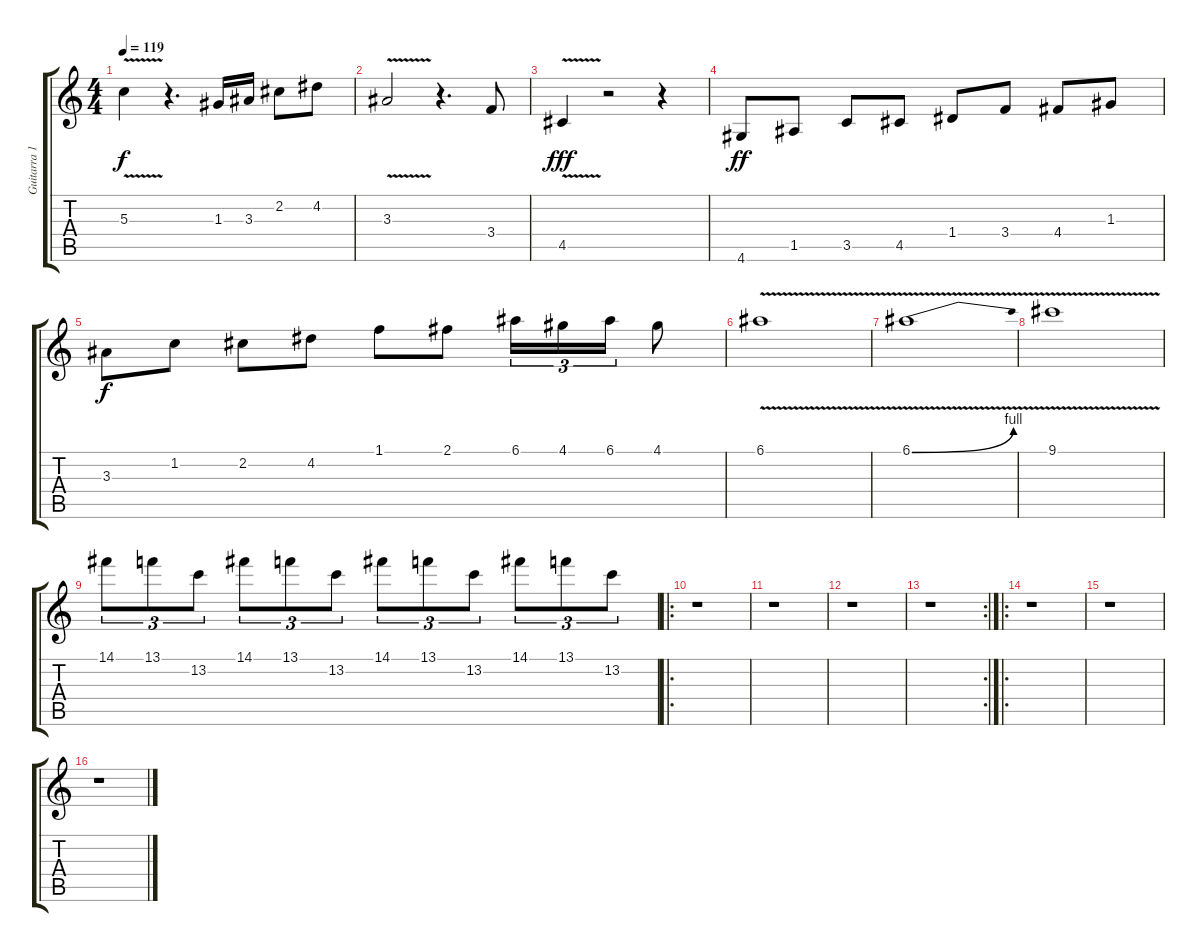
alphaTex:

\track ("Guitarra 1" "Guitarra 1") {instrument distortionguitar}
\staff {score tabs}
\tuning (E4 B3 G3 D3 A2 E2) {hide}
\ts (4 4)
\tempo 119
\clef g2
\ks c
5.3{v}.4{dy f} r.4{d} 1.3.16 3.3.16 2.2.8 4.2.8 |
3.3{v}.2 r.4{d} 3.4.8 |
4.5{v}.4{dy fff} r.2 r.4 |
4.6.8{dy ff} 1.5.8 3.5.8 4.5.8 1.4.8 3.4.8 4.4.8 1.3.8 |
3.3.8{dy f} 1.2.8 2.2.8 4.2.8 1.1.8 2.1.8 6.1.16{tu (3 2)} 4.1.16{tu (3 2)} 6.1.16{tu (3 2)} 4.1.8 |
6.1{v}.1 |
6.1{be (bend 0 0 60 4) v}.1 |
9.1{v}.1 |
14.1.8{tu (3 2)} 13.1.8{tu (3 2)} 13.2.8{tu (3 2)} 14.1.8{tu (3 2)} 13.1.8{tu (3 2)} 13.2.8{tu (3 2)} 14.1.8{tu (3 2)} 13.1.8{tu (3 2)} 13.2.8{tu (3 2)} 14.1.8{tu (3 2)} 13.1.8{tu (3 2)} 13.2.8{tu (3 2)} |
\ro
r.1 |
r.1 |
r.1 |
\rc 2
r.1 |
\ro
r.1 |
r.1 |
r.1
